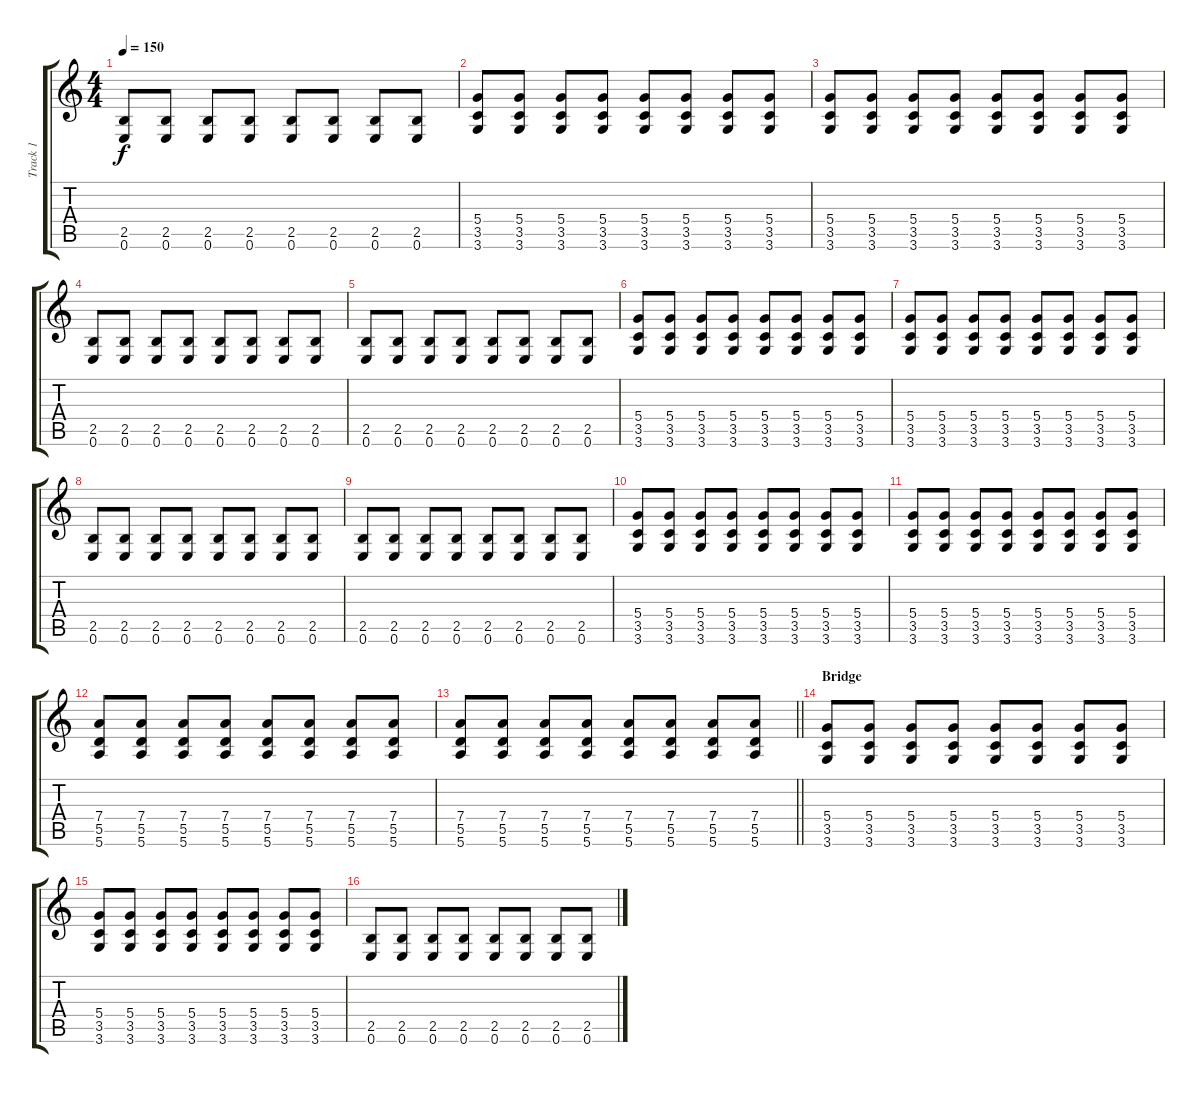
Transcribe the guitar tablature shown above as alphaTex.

\track ("Track 1" "Track 1") {instrument distortionguitar}
\staff {score tabs}
\tuning (E4 B3 G3 D3 A2 E2) {hide}
\ts (4 4)
\tempo 150
\clef g2
\ks c
(2.5 0.6).8{dy f} (2.5 0.6).8 (2.5 0.6).8 (2.5 0.6).8 (2.5 0.6).8 (2.5 0.6).8 (2.5 0.6).8 (2.5 0.6).8 |
(5.4 3.5 3.6).8 (5.4 3.5 3.6).8 (5.4 3.5 3.6).8 (5.4 3.5 3.6).8 (5.4 3.5 3.6).8 (5.4 3.5 3.6).8 (5.4 3.5 3.6).8 (5.4 3.5 3.6).8 |
(5.4 3.5 3.6).8 (5.4 3.5 3.6).8 (5.4 3.5 3.6).8 (5.4 3.5 3.6).8 (5.4 3.5 3.6).8 (5.4 3.5 3.6).8 (5.4 3.5 3.6).8 (5.4 3.5 3.6).8 |
(2.5 0.6).8 (2.5 0.6).8 (2.5 0.6).8 (2.5 0.6).8 (2.5 0.6).8 (2.5 0.6).8 (2.5 0.6).8 (2.5 0.6).8 |
(2.5 0.6).8 (2.5 0.6).8 (2.5 0.6).8 (2.5 0.6).8 (2.5 0.6).8 (2.5 0.6).8 (2.5 0.6).8 (2.5 0.6).8 |
(5.4 3.5 3.6).8 (5.4 3.5 3.6).8 (5.4 3.5 3.6).8 (5.4 3.5 3.6).8 (5.4 3.5 3.6).8 (5.4 3.5 3.6).8 (5.4 3.5 3.6).8 (5.4 3.5 3.6).8 |
(5.4 3.5 3.6).8 (5.4 3.5 3.6).8 (5.4 3.5 3.6).8 (5.4 3.5 3.6).8 (5.4 3.5 3.6).8 (5.4 3.5 3.6).8 (5.4 3.5 3.6).8 (5.4 3.5 3.6).8 |
(2.5 0.6).8 (2.5 0.6).8 (2.5 0.6).8 (2.5 0.6).8 (2.5 0.6).8 (2.5 0.6).8 (2.5 0.6).8 (2.5 0.6).8 |
(2.5 0.6).8 (2.5 0.6).8 (2.5 0.6).8 (2.5 0.6).8 (2.5 0.6).8 (2.5 0.6).8 (2.5 0.6).8 (2.5 0.6).8 |
(5.4 3.5 3.6).8 (5.4 3.5 3.6).8 (5.4 3.5 3.6).8 (5.4 3.5 3.6).8 (5.4 3.5 3.6).8 (5.4 3.5 3.6).8 (5.4 3.5 3.6).8 (5.4 3.5 3.6).8 |
(5.4 3.5 3.6).8 (5.4 3.5 3.6).8 (5.4 3.5 3.6).8 (5.4 3.5 3.6).8 (5.4 3.5 3.6).8 (5.4 3.5 3.6).8 (5.4 3.5 3.6).8 (5.4 3.5 3.6).8 |
(7.4 5.5 5.6).8 (7.4 5.5 5.6).8 (7.4 5.5 5.6).8 (7.4 5.5 5.6).8 (7.4 5.5 5.6).8 (7.4 5.5 5.6).8 (7.4 5.5 5.6).8 (7.4 5.5 5.6).8 |
\barLineRight lightlight
(7.4 5.5 5.6).8 (7.4 5.5 5.6).8 (7.4 5.5 5.6).8 (7.4 5.5 5.6).8 (7.4 5.5 5.6).8 (7.4 5.5 5.6).8 (7.4 5.5 5.6).8 (7.4 5.5 5.6).8 |
\section ("" "Bridge")
(5.4 3.5 3.6).8 (5.4 3.5 3.6).8 (5.4 3.5 3.6).8 (5.4 3.5 3.6).8 (5.4 3.5 3.6).8 (5.4 3.5 3.6).8 (5.4 3.5 3.6).8 (5.4 3.5 3.6).8 |
(5.4 3.5 3.6).8 (5.4 3.5 3.6).8 (5.4 3.5 3.6).8 (5.4 3.5 3.6).8 (5.4 3.5 3.6).8 (5.4 3.5 3.6).8 (5.4 3.5 3.6).8 (5.4 3.5 3.6).8 |
(2.5 0.6).8 (2.5 0.6).8 (2.5 0.6).8 (2.5 0.6).8 (2.5 0.6).8 (2.5 0.6).8 (2.5 0.6).8 (2.5 0.6).8
